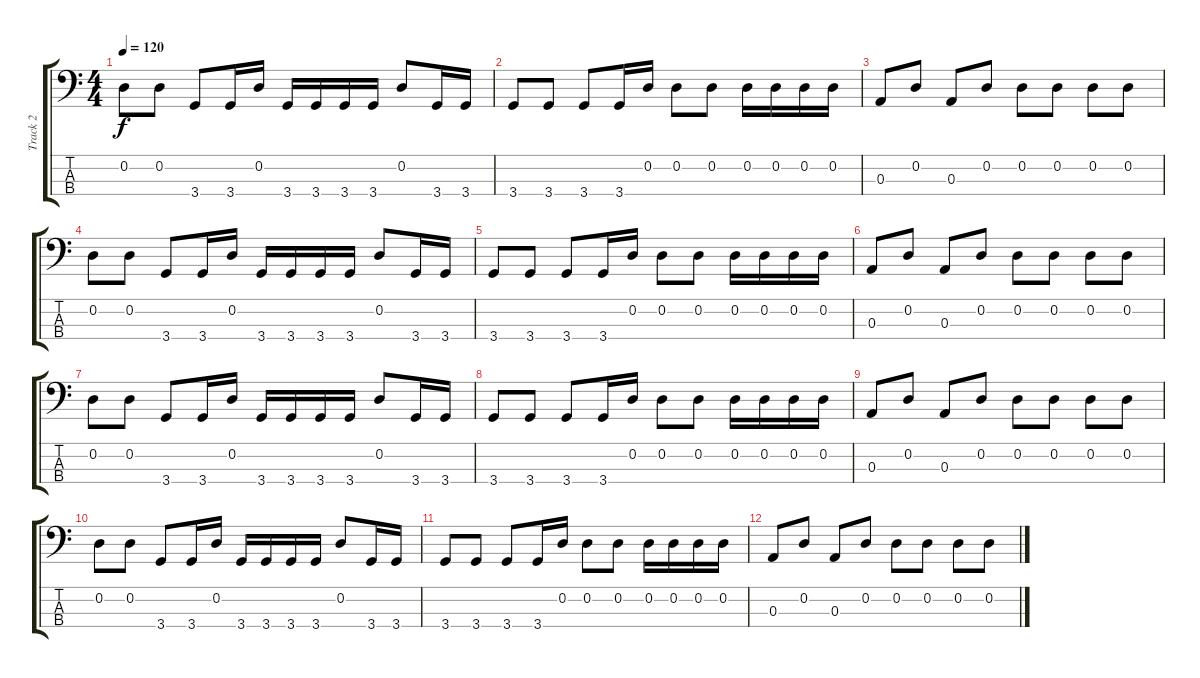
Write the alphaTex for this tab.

\track ("Track 2" "Track 2") {instrument electricbassfinger}
\staff {score tabs}
\tuning (G2 D2 A1 E1) {hide}
\ts (4 4)
\tempo 120
\clef f4
\ks c
0.2.8{dy f} 0.2.8 3.4.8 3.4.16 0.2.16 3.4.16 3.4.16 3.4.16 3.4.16 0.2.8 3.4.16 3.4.16 |
3.4.8 3.4.8 3.4.8 3.4.16 0.2.16 0.2.8 0.2.8 0.2.16 0.2.16 0.2.16 0.2.16 |
0.3.8 0.2.8 0.3.8 0.2.8 0.2.8 0.2.8 0.2.8 0.2.8 |
0.2.8 0.2.8 3.4.8 3.4.16 0.2.16 3.4.16 3.4.16 3.4.16 3.4.16 0.2.8 3.4.16 3.4.16 |
3.4.8 3.4.8 3.4.8 3.4.16 0.2.16 0.2.8 0.2.8 0.2.16 0.2.16 0.2.16 0.2.16 |
0.3.8 0.2.8 0.3.8 0.2.8 0.2.8 0.2.8 0.2.8 0.2.8 |
0.2.8 0.2.8 3.4.8 3.4.16 0.2.16 3.4.16 3.4.16 3.4.16 3.4.16 0.2.8 3.4.16 3.4.16 |
3.4.8 3.4.8 3.4.8 3.4.16 0.2.16 0.2.8 0.2.8 0.2.16 0.2.16 0.2.16 0.2.16 |
0.3.8 0.2.8 0.3.8 0.2.8 0.2.8 0.2.8 0.2.8 0.2.8 |
0.2.8 0.2.8 3.4.8 3.4.16 0.2.16 3.4.16 3.4.16 3.4.16 3.4.16 0.2.8 3.4.16 3.4.16 |
3.4.8 3.4.8 3.4.8 3.4.16 0.2.16 0.2.8 0.2.8 0.2.16 0.2.16 0.2.16 0.2.16 |
0.3.8 0.2.8 0.3.8 0.2.8 0.2.8 0.2.8 0.2.8 0.2.8
